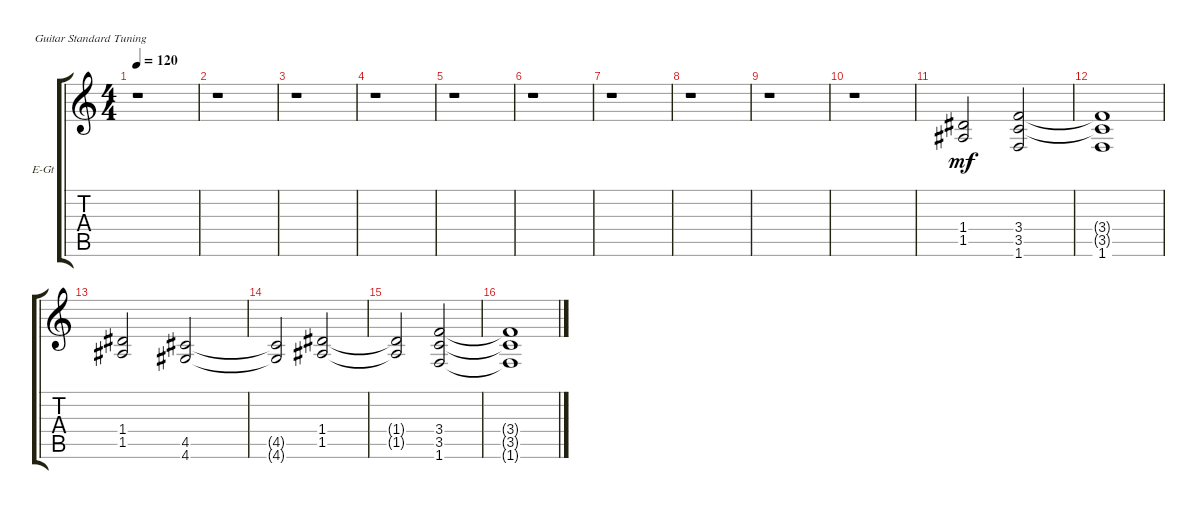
\defaultSystemsLayout 4
\bracketExtendMode groupsimilarinstruments
\firstSystemTrackNameOrientation horizontal
\otherSystemsTrackNameOrientation horizontal
\track ("Electric Guitar" "E-Gt") {instrument distortionguitar}
\staff {score tabs}
\tuning (E4 B3 G3 D3 A2 E2)
\ts (4 4)
\tempo 120
\clef g2
\scale
0.333333
\ks c
r.1{dy mf} |
\scale
0.333333 r.1 |
\scale
0.333333 r.1 |
\scale
0.333333 r.1 |
\scale
0.333333 r.1 |
\scale
0.333333 r.1 |
\scale
0.333333 r.1 |
\scale
0.333333 r.1 |
\scale
0.333333 r.1 |
\scale
0.333333 r.1 |
\scale
0.333333 (1.5 1.4).2 (3.4 3.5 1.6).2 |
\scale
0.333333 (3.5{t} 3.4{t} 1.6).1 |
\scale
0.333333 (1.5 1.4).2 (4.5 4.6).2 |
\scale
0.333333 (4.5{t} 4.6{t}).2 (1.4 1.5).2 |
\scale
0.333333 (1.5{t} 1.4{t}).2 (3.4 3.5 1.6).2 |
\scale
0.333333 (1.6{t} 3.5{t} 3.4{t}).1
